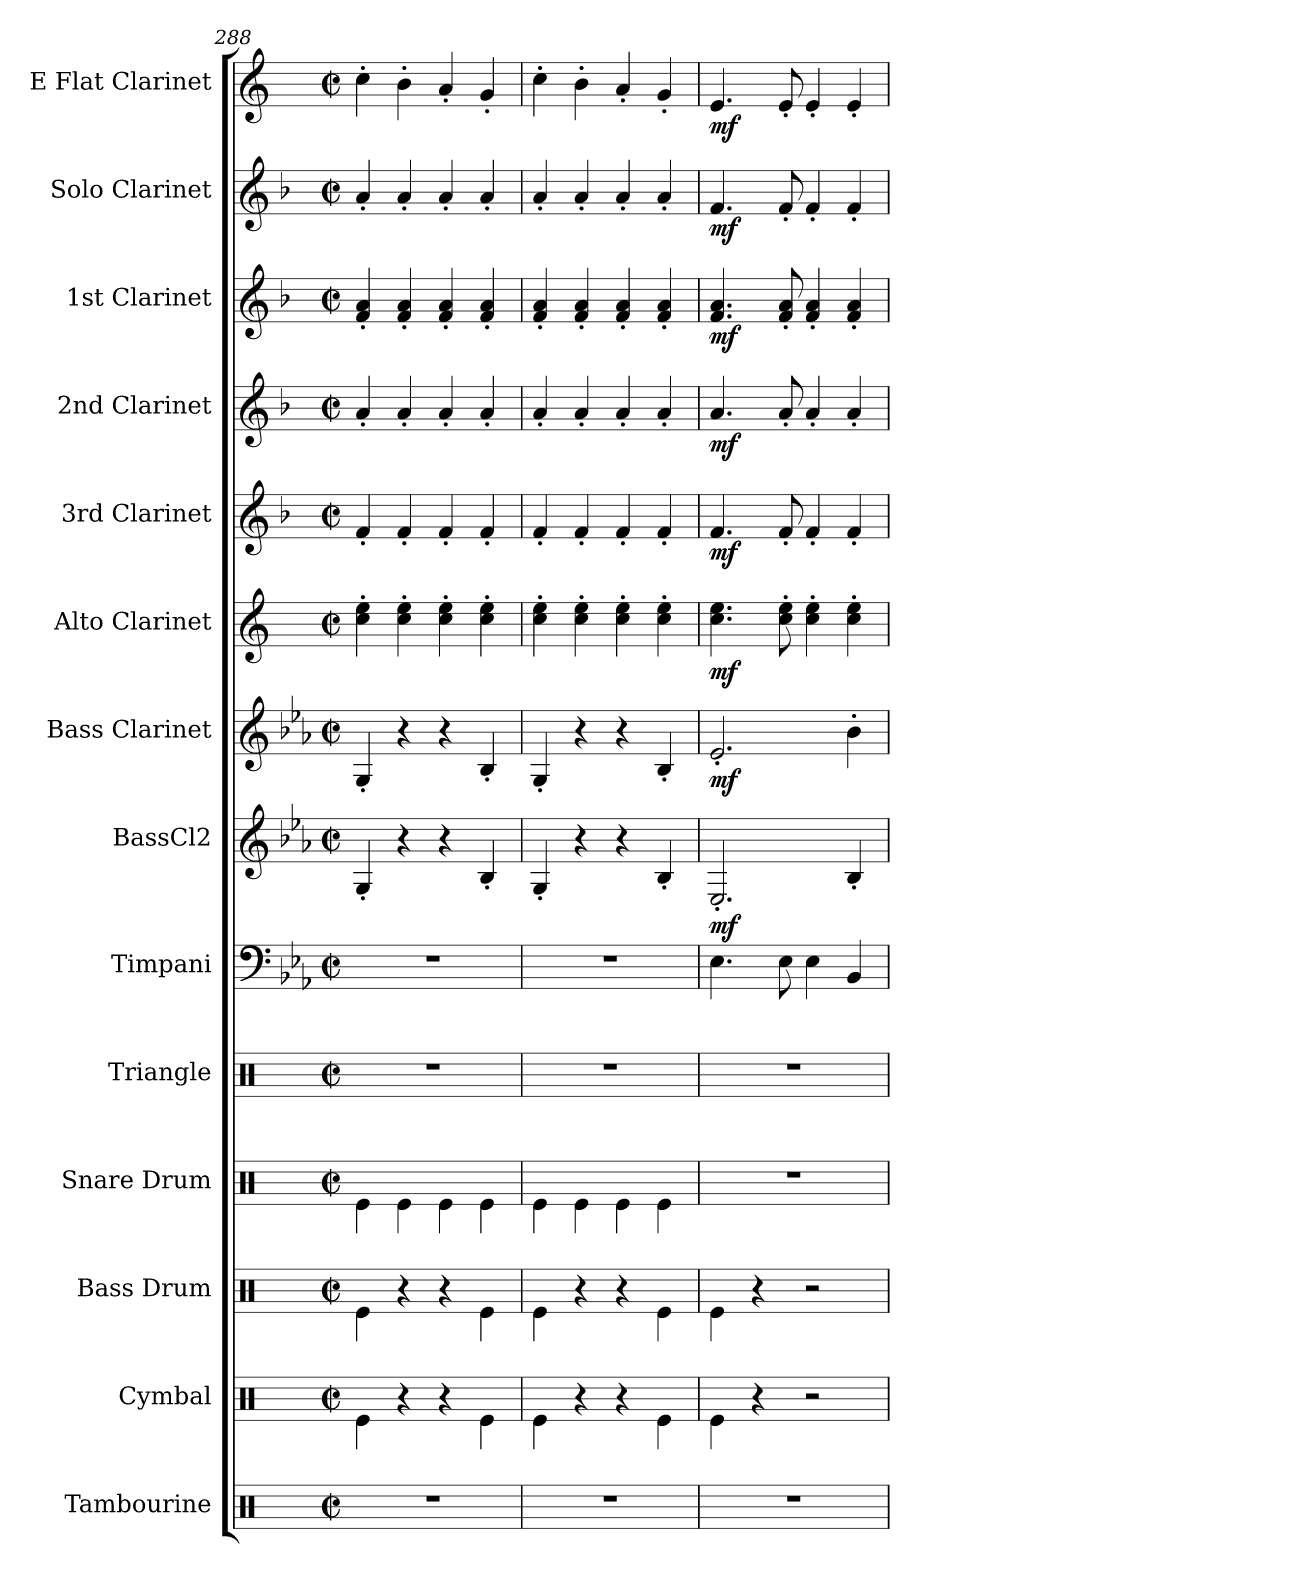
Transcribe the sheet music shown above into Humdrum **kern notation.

**kern	**kern	**kern	**kern	**kern	**kern	**kern	**dynam	**kern	**dynam	**kern	**dynam	**kern	**dynam	**kern	**dynam	**kern	**dynam	**kern	**dynam	**kern	**dynam
*part14	*part13	*part12	*part11	*part10	*part9	*part8	*part8	*part7	*part7	*part6	*part6	*part5	*part5	*part4	*part4	*part3	*part3	*part2	*part2	*part1	*part1
*staff14	*staff13	*staff12	*staff11	*staff10	*staff9	*staff8	*staff8	*staff7	*staff7	*staff6	*staff6	*staff5	*staff5	*staff4	*staff4	*staff3	*staff3	*staff2	*staff2	*staff1	*staff1
*I"Tambourine	*I"Cymbal	*I"Bass Drum	*I"Snare Drum	*I"Triangle	*I"Timpani	*I"BassCl2	*	*I"Bass Clarinet	*	*I"Alto Clarinet	*	*I"3rd Clarinet	*	*I"2nd Clarinet	*	*I"1st Clarinet	*	*I"Solo Clarinet	*	*I"E Flat Clarinet	*
*I'Tamb.	*I'Cym.	*I'B. Dr.	*I'Sn. Dr.	*I'Trgl.	*I'Timp.	*I'B. Cl2	*	*I'B. Cl.	*	*I'A. Cl.	*	*I'3rdCl.	*	*I'2nd Cl.	*	*I'1stCl.	*	*I'SoloCl.	*	*	*
*clefX	*clefX	*clefX	*clefX	*clefX	*clefF4	*clefG2	*	*clefG2	*	*clefG2	*	*clefG2	*	*clefG2	*	*clefG2	*	*clefG2	*	*clefG2	*
*	*	*	*	*	*	*ITrd8c14	*	*ITrd8c14	*	*ITrd5c9	*	*ITrd1c2	*	*ITrd1c2	*	*ITrd1c2	*	*ITrd1c2	*	*ITrd-2c-3	*
*k[]	*k[]	*k[]	*k[]	*k[]	*k[b-e-a-]	*k[b-e-a-]	*	*k[b-e-a-]	*	*k[b-e-a-]	*	*k[b-e-a-]	*	*k[b-e-a-]	*	*k[b-e-a-]	*	*k[b-e-a-]	*	*k[b-e-a-]	*
*M4/4	*M4/4	*M4/4	*M4/4	*M4/4	*M4/4	*M4/4	*	*M4/4	*	*M4/4	*	*M4/4	*	*M4/4	*	*M4/4	*	*M4/4	*	*M4/4	*
*met(c|)	*met(c|)	*met(c|)	*met(c|)	*met(c|)	*met(c|)	*met(c|)	*	*met(c|)	*	*met(c|)	*	*met(c|)	*	*met(c|)	*	*met(c|)	*	*met(c|)	*	*met(c|)	*
=288	=288	=288	=288	=288	=288	=288	=288	=288	=288	=288	=288	=288	=288	=288	=288	=288	=288	=288	=288	=288	=288
1r	4Re\	4Re\	4Re\	1r	1r	4GG'/	.	4GG'/	.	4e-\' 4g\'	.	4e-'/	.	4g'/	.	4e-/' 4g/'	.	4g'/	.	4ee-'\	.
.	4r	4r	4Re\	.	.	4r	.	4r	.	4e-\' 4g\'	.	4e-'/	.	4g'/	.	4e-/' 4g/'	.	4g'/	.	4dd'\	.
.	4r	4r	4Re\	.	.	4r	.	4r	.	4e-\' 4g\'	.	4e-'/	.	4g'/	.	4e-/' 4g/'	.	4g'/	.	4cc'/	.
.	4Re\	4Re\	4Re\	.	.	4BB-'/	.	4BB-'/	.	4e-\' 4g\'	.	4e-'/	.	4g'/	.	4e-/' 4g/'	.	4g'/	.	4b-'/	.
=289	=289	=289	=289	=289	=289	=289	=289	=289	=289	=289	=289	=289	=289	=289	=289	=289	=289	=289	=289	=289	=289
1r	4Re\	4Re\	4Re\	1r	1r	4GG'/	.	4GG'/	.	4e-\' 4g\'	.	4e-'/	.	4g'/	.	4e-/' 4g/'	.	4g'/	.	4ee-'\	.
.	4r	4r	4Re\	.	.	4r	.	4r	.	4e-\' 4g\'	.	4e-'/	.	4g'/	.	4e-/' 4g/'	.	4g'/	.	4dd'\	.
.	4r	4r	4Re\	.	.	4r	.	4r	.	4e-\' 4g\'	.	4e-'/	.	4g'/	.	4e-/' 4g/'	.	4g'/	.	4cc'/	.
.	4Re\	4Re\	4Re\	.	.	4BB-'/	.	4BB-'/	.	4e-\' 4g\'	.	4e-'/	.	4g'/	.	4e-/' 4g/'	.	4g'/	.	4b-'/	.
=290	=290	=290	=290	=290	=290	=290	=290	=290	=290	=290	=290	=290	=290	=290	=290	=290	=290	=290	=290	=290	=290
!	!	!	!	!	!	!	!LO:DY:b	!	!LO:DY:b	!	!LO:DY:b	!	!LO:DY:b	!	!LO:DY:b	!	!LO:DY:b	!	!LO:DY:b	!	!LO:DY:b
1r	4Re\	4Re\	1r	1r	4.E-\	2.EE-'/	mf	2.E-'/	mf	4.e-\ 4.g\	mf	4.e-/	mf	4.g/	mf	4.e-/ 4.g/	mf	4.e-/	mf	4.g/	mf
.	4r	4r	.	.	.	.	.	.	.	.	.	.	.	.	.	.	.	.	.	.	.
.	.	.	.	.	8E-\	.	.	.	.	8e-\' 8g\'	.	8e-'/	.	8g'/	.	8e-/' 8g/'	.	8e-'/	.	8g'/	.
.	2r	2r	.	.	4E-\	.	.	.	.	4e-\' 4g\'	.	4e-'/	.	4g'/	.	4e-/' 4g/'	.	4e-'/	.	4g'/	.
.	.	.	.	.	4BB-/	4BB-'/	.	4B-'\	.	4e-\' 4g\'	.	4e-'/	.	4g'/	.	4e-/' 4g/'	.	4e-'/	.	4g'/	.
=	=	=	=	=	=	=	=	=	=	=	=	=	=	=	=	=	=	=	=	=	=
*-	*-	*-	*-	*-	*-	*-	*-	*-	*-	*-	*-	*-	*-	*-	*-	*-	*-	*-	*-	*-	*-
